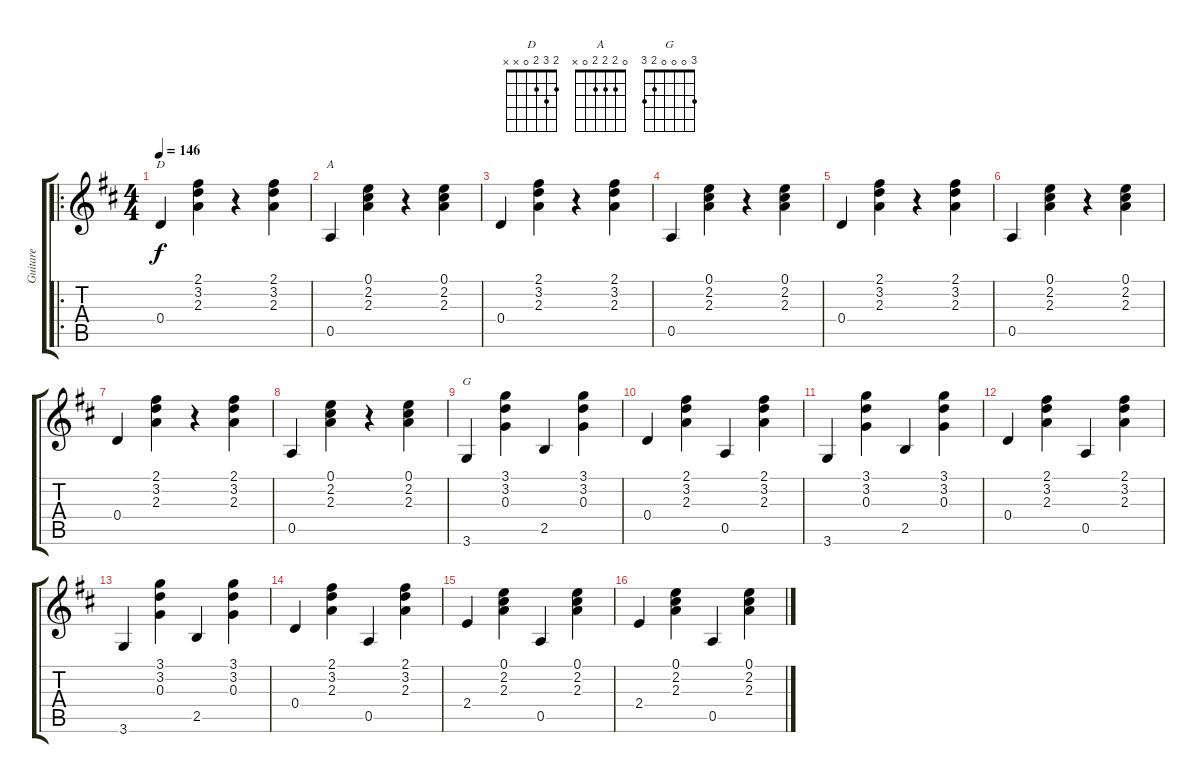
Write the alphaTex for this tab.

\track ("Guitare" "Guitare") {instrument acousticguitarsteel}
\staff {score tabs}
\tuning (E4 B3 G3 D3 A2 E2) {hide}
\chord ("D" 2 3 2 0 x x)
\chord ("A" 0 2 2 2 0 x)
\chord ("G" 3 0 0 0 2 3)
\ro
\ts (4 4)
\tempo 146
\clef g2
\ks d
0.4.4{ch "D" dy f instrument acousticguitarsteel} (2.1 3.2 2.3).4 r.4 (2.1 3.2 2.3).4 |
0.5.4{ch "A"} (0.1 2.2 2.3).4 r.4 (0.1 2.2 2.3).4 |
0.4.4 (2.1 3.2 2.3).4 r.4 (2.1 3.2 2.3).4 |
0.5.4 (0.1 2.2 2.3).4 r.4 (0.1 2.2 2.3).4 |
0.4.4 (2.1 3.2 2.3).4 r.4 (2.1 3.2 2.3).4 |
0.5.4 (0.1 2.2 2.3).4 r.4 (0.1 2.2 2.3).4 |
0.4.4 (2.1 3.2 2.3).4 r.4 (2.1 3.2 2.3).4 |
0.5.4 (0.1 2.2 2.3).4 r.4 (0.1 2.2 2.3).4 |
3.6.4{ch "G"} (3.1 3.2 0.3).4 2.5.4 (3.1 3.2 0.3).4 |
0.4.4 (2.1 3.2 2.3).4 0.5.4 (2.1 3.2 2.3).4 |
3.6.4 (3.1 3.2 0.3).4 2.5.4 (3.1 3.2 0.3).4 |
0.4.4 (2.1 3.2 2.3).4 0.5.4 (2.1 3.2 2.3).4 |
3.6.4 (3.1 3.2 0.3).4 2.5.4 (3.1 3.2 0.3).4 |
0.4.4 (2.1 3.2 2.3).4 0.5.4 (2.1 3.2 2.3).4 |
2.4.4 (0.1 2.2 2.3).4 0.5.4 (0.1 2.2 2.3).4 |
2.4.4 (0.1 2.2 2.3).4 0.5.4 (0.1 2.2 2.3).4
